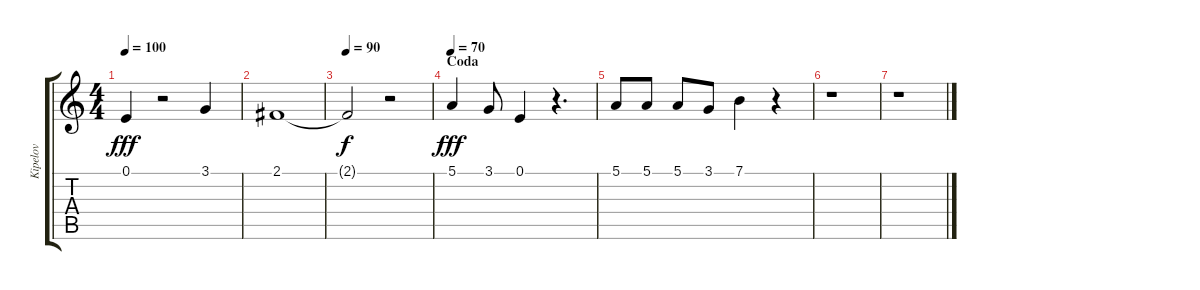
\track ("Kipelov" "Kipelov") {instrument tenorsax}
\staff {score tabs}
\tuning (E4 B3 G3 D3 A2 E2) {hide}
\ts (4 4)
\tempo 100
\clef g2
\ks c
0.1.4{dy fff} r.2 3.1.4 |
2.1.1 |
\tempo 90
2.1{t}.2{dy f} r.2 |
\section ("" "Coda")
\tempo 70
5.1.4{dy fff} 3.1.8 0.1.4 r.4{d} |
5.1.8 5.1.8 5.1.8 3.1.8 7.1.4 r.4 |
r.1 |
r.1
